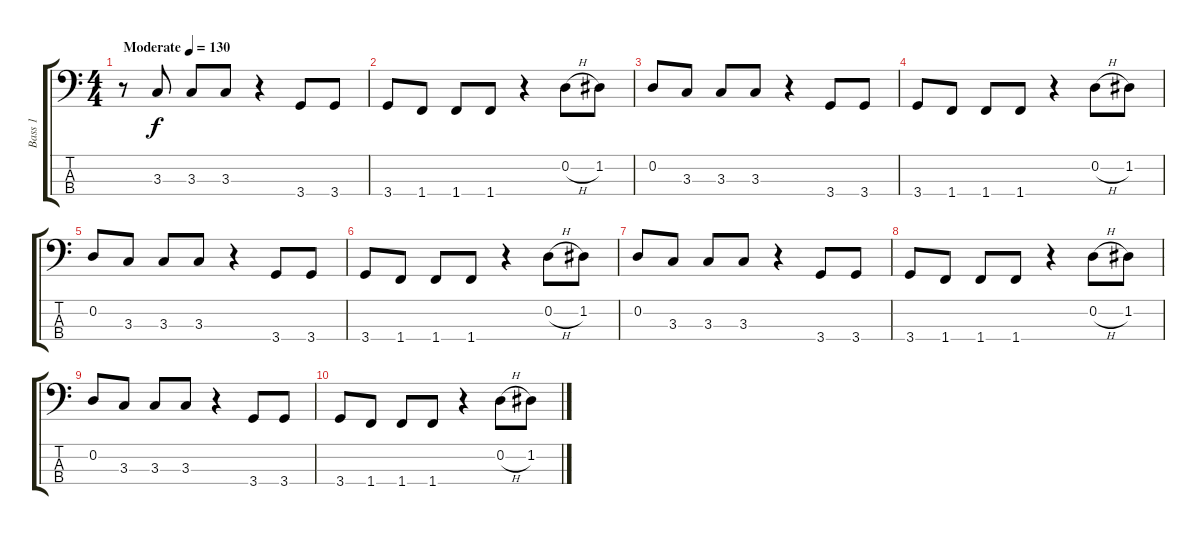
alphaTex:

\track ("Bass 1" "Bass 1") {instrument slapbass1}
\staff {score tabs}
\tuning (G2 D2 A1 E1) {hide}
\ts (4 4)
\tempo (130 "Moderate")
\clef f4
\ks c
r.8{dy f instrument slapbass1} 3.3.8 3.3.8 3.3.8 r.4 3.4.8 3.4.8 |
3.4.8 1.4.8 1.4.8 1.4.8 r.4 0.2{h}.8 1.2.8 |
0.2.8 3.3.8 3.3.8 3.3.8 r.4 3.4.8 3.4.8 |
3.4.8 1.4.8 1.4.8 1.4.8 r.4 0.2{h}.8 1.2.8 |
0.2.8 3.3.8 3.3.8 3.3.8 r.4 3.4.8 3.4.8 |
3.4.8 1.4.8 1.4.8 1.4.8 r.4 0.2{h}.8 1.2.8 |
0.2.8 3.3.8 3.3.8 3.3.8 r.4 3.4.8 3.4.8 |
3.4.8 1.4.8 1.4.8 1.4.8 r.4 0.2{h}.8 1.2.8 |
0.2.8 3.3.8 3.3.8 3.3.8 r.4 3.4.8 3.4.8 |
3.4.8 1.4.8 1.4.8 1.4.8 r.4 0.2{h}.8 1.2.8
